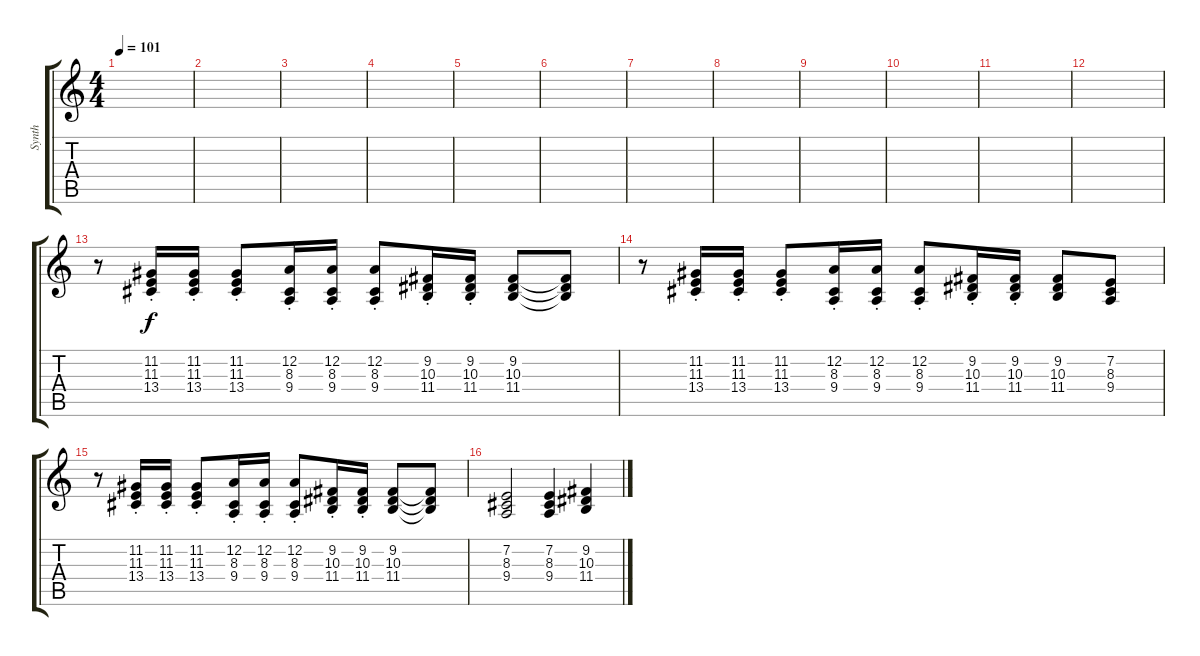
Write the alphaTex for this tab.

\track ("Synth" "Synth") {instrument stringensemble1}
\staff {score tabs}
\tuning (D4 A3 F3 C3 G2 D2) {hide}
\ts (4 4)
\tempo 101
\clef g2
\ks c
|
|
|
|
|
|
|
|
|
|
|
|
r.8{volume 13 instrument stringensemble1} (11.2{st} 11.3{st} 13.4{st}).16 (11.2{st} 11.3{st} 13.4{st}).16 (11.2{st} 11.3{st} 13.4{st}).8 (12.2{st} 8.3{st} 9.4{st}).16 (12.2{st} 8.3{st} 9.4{st}).16 (12.2{st} 8.3{st} 9.4{st}).8 (9.2{st} 10.3{st} 11.4{st}).16 (9.2{st} 10.3{st} 11.4{st}).16 (9.2 10.3 11.4).8 (9.2{t} 10.3{t} 11.4{t}).8 |
r.8 (11.2{st} 11.3{st} 13.4{st}).16 (11.2{st} 11.3{st} 13.4{st}).16 (11.2{st} 11.3{st} 13.4{st}).8 (12.2{st} 8.3{st} 9.4{st}).16 (12.2{st} 8.3{st} 9.4{st}).16 (12.2{st} 8.3{st} 9.4{st}).8 (9.2{st} 10.3{st} 11.4{st}).16 (9.2{st} 10.3{st} 11.4{st}).16 (9.2 10.3 11.4).8 (7.2 8.3 9.4).8 |
r.8 (11.2{st} 11.3{st} 13.4{st}).16 (11.2{st} 11.3{st} 13.4{st}).16 (11.2{st} 11.3{st} 13.4{st}).8 (12.2{st} 8.3{st} 9.4{st}).16 (12.2{st} 8.3{st} 9.4{st}).16 (12.2{st} 8.3{st} 9.4{st}).8 (9.2{st} 10.3{st} 11.4{st}).16 (9.2{st} 10.3{st} 11.4{st}).16 (9.2 10.3 11.4).8 (9.2{t} 10.3{t} 11.4{t}).8 |
(7.2 8.3 9.4).2 (7.2 8.3 9.4).4 (9.2 10.3 11.4).4
